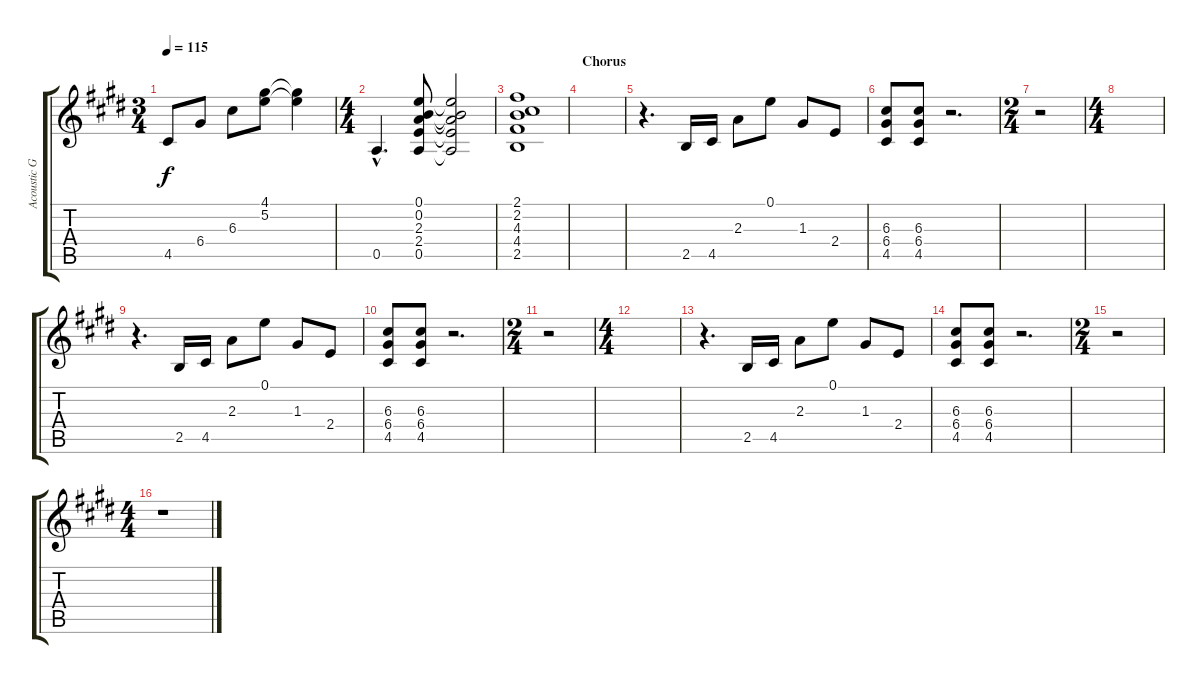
\track ("Acoustic Guitar 1" "Acoustic G") {instrument acousticguitarsteel}
\staff {score tabs}
\tuning (E4 B3 G3 D3 A2 E2) {hide}
\ts (3 4)
\tempo 115
\clef g2
\ks e
4.5.8{dy f} 6.4.8 6.3.8 (4.1 5.2).8 (4.1{t} 5.2{t}).4 |
\ts (4 4)
0.5{hac}.4{d} (0.1 0.2 2.3 2.4 0.5).8 (0.1{t} 0.2{t} 2.3{t} 2.4{t} 0.5{t}).2 |
(2.1 2.2 4.3 4.4 2.5).1 |
\section ("" "Chorus")
|
r.4{d} 2.5.16 4.5.16 2.3.8 0.1.8 1.3.8 2.4.8 |
(6.3 6.4 4.5).8 (6.3 6.4 4.5).8 r.2{d} |
\ts (2 4)
r.2 |
\ts (4 4)
|
r.4{d} 2.5.16 4.5.16 2.3.8 0.1.8 1.3.8 2.4.8 |
(6.3 6.4 4.5).8 (6.3 6.4 4.5).8 r.2{d} |
\ts (2 4)
r.2 |
\ts (4 4)
|
r.4{d} 2.5.16 4.5.16 2.3.8 0.1.8 1.3.8 2.4.8 |
(6.3 6.4 4.5).8 (6.3 6.4 4.5).8 r.2{d} |
\ts (2 4)
r.2 |
\ts (4 4)
r.1
